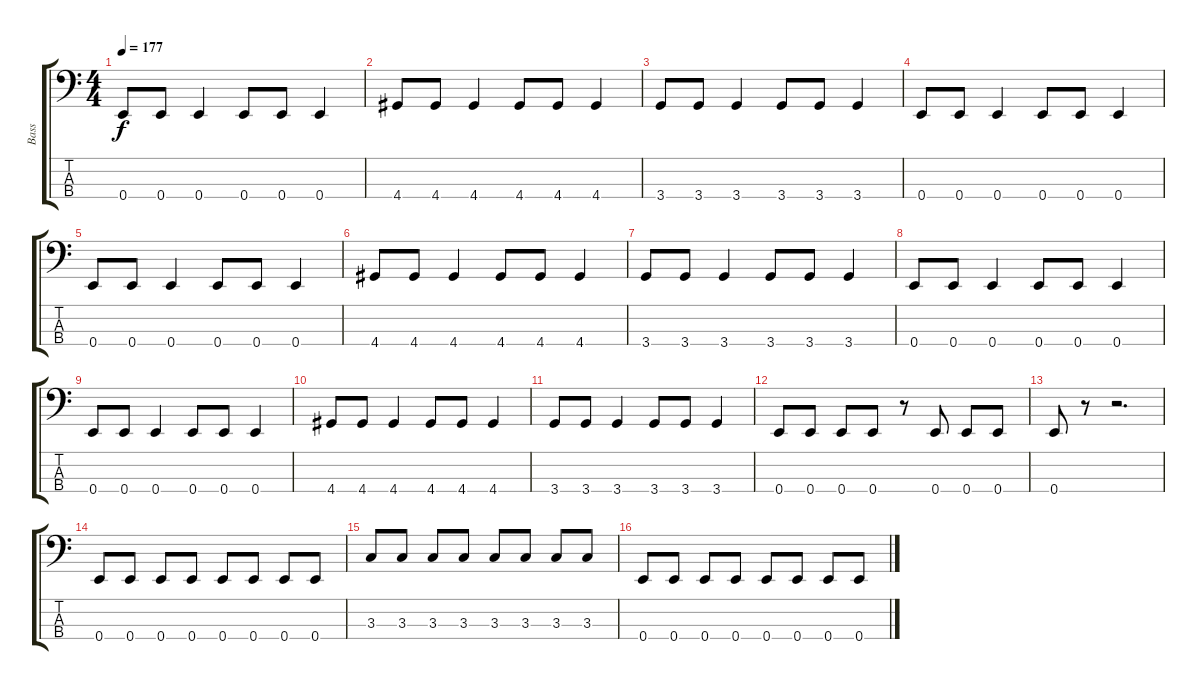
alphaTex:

\track ("Bass" "Bass") {solo instrument electricbassfinger}
\staff {score tabs}
\tuning (G2 D2 A1 E1) {hide}
\ts (4 4)
\tempo 177
\clef f4
\ks c
0.4.8{dy f} 0.4.8 0.4.4 0.4.8 0.4.8 0.4.4 |
4.4.8 4.4.8 4.4.4 4.4.8 4.4.8 4.4.4 |
3.4.8 3.4.8 3.4.4 3.4.8 3.4.8 3.4.4 |
0.4.8 0.4.8 0.4.4 0.4.8 0.4.8 0.4.4 |
0.4.8 0.4.8 0.4.4 0.4.8 0.4.8 0.4.4 |
4.4.8 4.4.8 4.4.4 4.4.8 4.4.8 4.4.4 |
3.4.8 3.4.8 3.4.4 3.4.8 3.4.8 3.4.4 |
0.4.8 0.4.8 0.4.4 0.4.8 0.4.8 0.4.4 |
0.4.8 0.4.8 0.4.4 0.4.8 0.4.8 0.4.4 |
4.4.8 4.4.8 4.4.4 4.4.8 4.4.8 4.4.4 |
3.4.8 3.4.8 3.4.4 3.4.8 3.4.8 3.4.4 |
0.4.8 0.4.8 0.4.8 0.4.8 r.8 0.4.8 0.4.8 0.4.8 |
0.4.8 r.8 r.2{d} |
0.4.8 0.4.8 0.4.8 0.4.8 0.4.8 0.4.8 0.4.8 0.4.8 |
3.3.8 3.3.8 3.3.8 3.3.8 3.3.8 3.3.8 3.3.8 3.3.8 |
0.4.8 0.4.8 0.4.8 0.4.8 0.4.8 0.4.8 0.4.8 0.4.8
